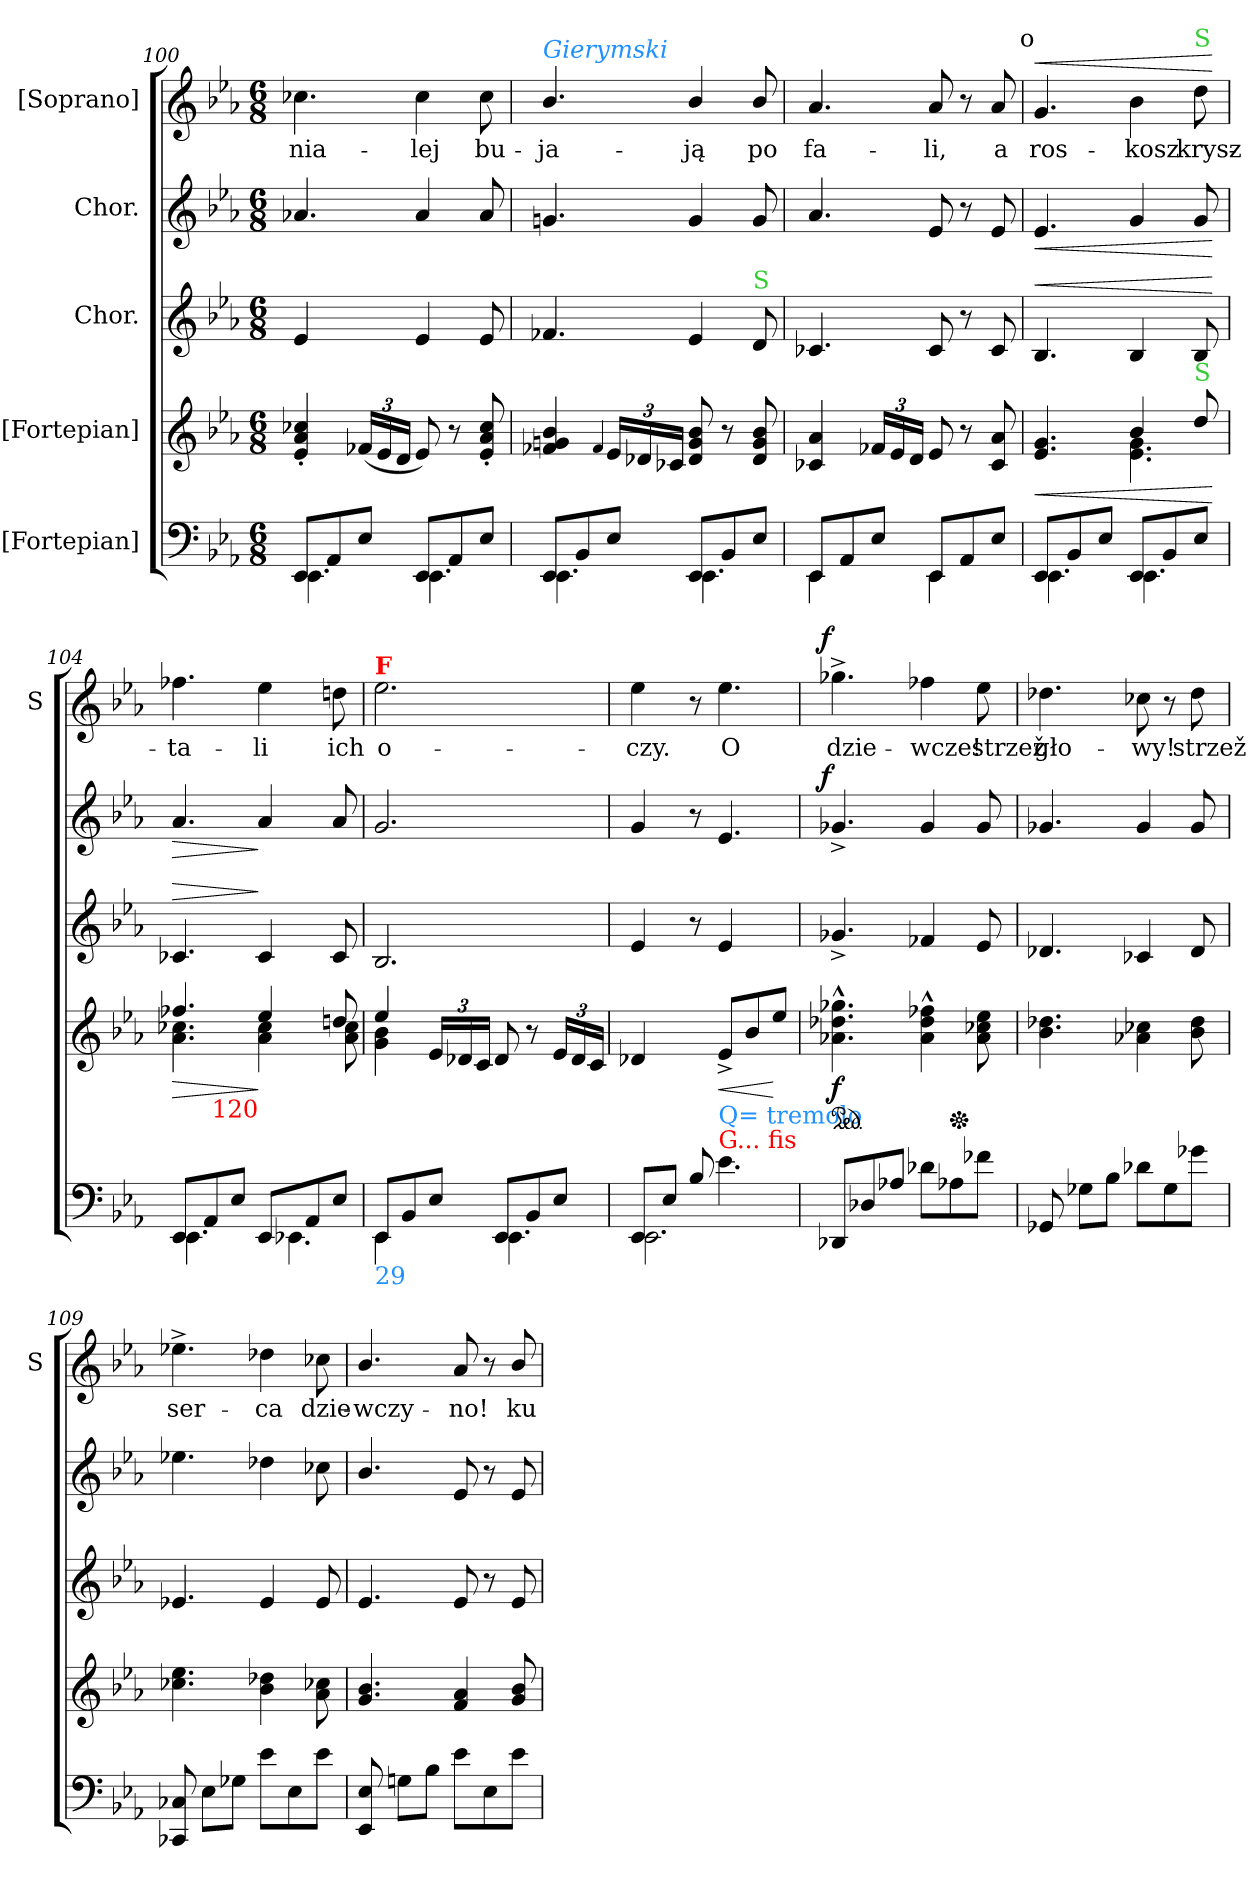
**kern	**kern	**dynam	**kern	**dynam	**kern	**dynam	**kern	**text	**dynam
*part5	*part4	*part4	*part3	*part3	*part2	*part2	*part1	*part1	*part1
*staff5	*staff4	*staff4	*staff3	*staff3	*staff2	*staff2	*staff1	*staff1	*staff1
*I"[Fortepian]	*I"[Fortepian]	*	*I"Chor.	*	*I"Chor.	*	*I"[Soprano]	*	*
*	*	*	*	*	*	*	*I'S	*	*
*clefF4	*clefG2	*	*clefG2	*	*clefG2	*	*clefG2	*	*
*k[b-e-a-]	*k[b-e-a-]	*	*k[b-e-a-]	*	*k[b-e-a-]	*	*k[b-e-a-]	*	*
*M6/8	*M6/8	*	*M6/8	*	*M6/8	*	*M6/8	*	*
=100	=100	=100	=100	=100	=100	=100	=100	=100	=100
*^	*	*	*	*	*	*	*	*	*
!	!	!	!	!LO:N:vis=4	!	!	!	!	!	!
8EE-/L	4.EE-\	4e-'/ 4a-'/ 4cc-X'/	.	4.e-/	.	4.a-X/	.	4.cc-X\	-nia-	.
8AA-/	.	.	.	.	.	.	.	.	.	.
8E-/J	.	(24f-X/LL	.	.	.	.	.	.	.	.
.	.	24e-/	.	.	.	.	.	.	.	.
.	.	24d/JJ	.	.	.	.	.	.	.	.
8EE-/L	4.EE-\	8e-/)	.	4e-/	.	4a-/	.	4cc-\	-lej	.
8AA-/	.	8r	.	.	.	.	.	.	.	.
8E-/J	.	8e-'/ 8a-'/ 8cc-'/	.	8e-/	.	8a-/	.	8cc-\	bu-	.
=101	=101	=101	=101	=101	=101	=101	=101	=101	=101	=101
!	!	!	!	!	!	!	!	!LO:TX:a:i:color=dodgerblue:t=Gierymski	!	!
8EE-/L	4.EE-\	4f-X/ 4gn/ 4b-/	.	4.f-X/	.	4.gn/	.	4.b-/	-ja-	.
8BB-/	.	.	.	.	.	.	.	.	.	.
.	.	4qqf-/	.	.	.	.	.	.	.	.
8E-/J	.	24e-/LL	.	.	.	.	.	.	.	.
.	.	24d-X/	.	.	.	.	.	.	.	.
.	.	24c-X/JJ	.	.	.	.	.	.	.	.
8EE-/L	4.EE-\	8d-/ 8g/ 8b-/	.	4e-/	.	4g/	.	4b-/	-ją	.
8BB-/	.	8r	.	.	.	.	.	.	.	.
!	!	!	!	!LO:TX:a:color=limegreen:t=S	!	!	!	!	!	!
8E-/J	.	8d-/ 8g/ 8b-/	.	8d/	.	8g/	.	8b-/	po	.
=102	=102	=102	=102	=102	=102	=102	=102	=102	=102	=102
!	!LO:N:vis=4	!	!	!	!	!	!	!	!	!
8EE-/L	4.EE-\	4c-X/ 4a-/	.	4.c-X/	.	4.a-/	.	4.a-/	fa-	.
8AA-/	.	.	.	.	.	.	.	.	.	.
8E-/J	.	24f-X/LL	.	.	.	.	.	.	.	.
.	.	24e-/	.	.	.	.	.	.	.	.
.	.	24d/JJ	.	.	.	.	.	.	.	.
!	!LO:N:vis=4	!	!	!	!	!	!	!	!	!
8EE-/L	4.EE-\	8e-/	.	8c-/	.	8e-/	.	8a-/	-li,	.
8AA-/	.	8r	.	8r	.	8r	.	8r	.	.
8E-/J	.	8c-/ 8a-/	.	8c-/	.	8e-/	.	8a-/	a	.
=103	=103	=103	=103	=103	=103	=103	=103	=103	=103	=103
*	*	*^	*	*	*	*	*	*	*	*
!	!	!	!	!	!	!	!	!	!LO:TX:a:rj:t=o	!	!
!	!	!	!	!LO:HP:b	!	!LO:HP:a	!	!LO:HP:b	!	!	!LO:HP:a
8EE-/L	4.EE-\	4.e-/ 4.g/	4.ryy	<	4.B-/	<	4.e-/	<	4.g/	ros-	<
8BB-/	.	.	.	.	.	.	.	.	.	.	.
8E-/J	.	.	.	.	.	.	.	.	.	.	.
8EE-/L	4.EE-\	4b-/	4.e-\ 4.g\	.	4B-/	.	4g/	.	4b-\	-kosz	.
8BB-/	.	.	.	.	.	.	.	.	.	.	.
!	!	!	!	!	!	!	!	!	!LO:TX:a:color=limegreen:t=S	!	!
!	!	!LO:TX:a:color=limegreen:t=S	!	!	!	!	!	!	!	!	!
8E-/J	.	8dd/	.	.	8B-/	.	8g/	.	8dd\	krysz-	.
*v	*v	*	*	*	*	*	*	*	*	*	*
*	*v	*v	*	*	*	*	*	*	*	*
.	.	[	.	[	.	[	.	.	[
=104	=104	=104	=104	=104	=104	=104	=104	=104	=104
*^	*^	*	*	*	*	*	*	*	*
!	!	!	!	!LO:HP:b	!	!LO:HP:a	!	!LO:HP:b	!	!	!
8EE-/L	4.EE-\	4.ff-X/	4.a-\ 4.cc-X\	>	4.c-X/	>	4.a-/	>	4.ff-X\	-ta-	.
8AA-/	.	.	.	.	.	.	.	.	.	.	.
8E-/J	.	.	.	.	.	.	.	.	.	.	.
!	!	!LO:TX:b:rj:color=red:t=120	!	!	!	!	!	!	!	!	!
8EE-/L	4.EE-X\	4ee-/	4a-\ 4cc-\	]	4c-/	]	4a-/	]	4ee-\	-li	.
8AA-/	.	.	.	.	.	.	.	.	.	.	.
8E-/J	.	8ddn/	8a-\ 8cc-\	.	8c-/	.	8a-/	.	8ddn\	ich	.
=105	=105	=105	=105	=105	=105	=105	=105	=105	=105	=105	=105
!	!	!	!	!	!	!	!	!	!LO:TX:a:B:color=red:t=F	!	!
!LO:TX:b:color=dodgerblue:t=29	!	!	!	!	!	!	!	!	!	!	!
!	!LO:N:vis=4	!	!	!	!	!	!	!	!	!	!
8EE-/L	4.EE-\	4ee-/	4g\ 4b-\	.	2.B-/	.	2.g/	.	2.ee-\	o-	.
8BB-/	.	.	.	.	.	.	.	.	.	.	.
8E-/J	.	24e-/LL	8ryy	.	.	.	.	.	.	.	.
.	.	24d-X/	.	.	.	.	.	.	.	.	.
.	.	24c/JJ	.	.	.	.	.	.	.	.	.
8EE-/L	4.EE-\	8d-/	4ryy	.	.	.	.	.	.	.	.
8BB-/	.	8r	.	.	.	.	.	.	.	.	.
8E-/J	.	24e-/LL	8ryy	.	.	.	.	.	.	.	.
.	.	24d-/	.	.	.	.	.	.	.	.	.
.	.	24c/JJ	.	.	.	.	.	.	.	.	.
*	*	*v	*v	*	*	*	*	*	*	*	*
=106	=106	=106	=106	=106	=106	=106	=106	=106	=106	=106
8EE-/L	2.EE-\	4d-X/	.	4e-/	.	4g/	.	4ee-\	-czy.	.
8E-/J	.	.	.	.	.	.	.	.	.	.
8B-/	.	8ryy	.	8r	.	8r	.	8r	.	.
!LO:TX:a:color=red:t=G... fis	!	!	!	!	!	!	!	!	!	!
!LO:TX:a:color=dodgerblue:t=Q= tremolo	!	!	!	!	!	!	!	!	!	!
!	!	!	!LO:HP:b	!LO:N:vis=4	!	!	!	!	!	!
4.e-\	.	8e-^/L	<	4.e-/	.	4.e-/	.	4.ee-\	O	.
.	.	8b-/	.	.	.	.	.	.	.	.
.	.	8ee-/J	[	.	.	.	.	.	.	.
*v	*v	*	*	*	*	*	*	*	*	*
=107	=107	=107	=107	=107	=107	=107	=107	=107	=107
!	!	!	!	!	!	!LO:DY:a:rj	!	!	!LO:DY:a:rj
*	*ped	*	*	*	*	*	*	*	*
*	*^	*	*	*	*	*	*	*	*
8DD-X/L	4.a-X^^\ 4.dd-X^^\ 4.gg-X^^\	2ryy	f	4.g-X^/	.	4.g-X^/	f	4.gg-X^\	dzie-	f
8D-X/	.	.	.	.	.	.	.	.	.	.
8A-X/J	.	.	.	.	.	.	.	.	.	.
8d-X\L	4a-^^\ 4dd-^^\ 4ff-X^^\	.	.	4f-X/	.	4g-/	.	4ff-X\	-wcze!	.
*	*Xped	*	*	*	*	*	*	*	*	*
8A-X\	.	4ryy	.	.	.	.	.	.	.	.
8f-X\J	8a-\ 8cc-X\ 8ee-\	.	.	8e-/	.	8g-/	.	8ee-\	strzež	.
*	*v	*v	*	*	*	*	*	*	*	*
=108	=108	=108	=108	=108	=108	=108	=108	=108	=108
8GG-X/	4.b-\ 4.dd-X\	.	4.d-X/	.	4.g-X/	.	4.dd-X\	gło-	.
8G-X\L	.	.	.	.	.	.	.	.	.
8B-\J	.	.	.	.	.	.	.	.	.
8d-X\L	4a-X\ 4cc-X\	.	4c-X/	.	4g-/	.	8cc-X\	-wy!	.
8G-\	.	.	.	.	.	.	8r	.	.
8g-X\J	8b-\ 8dd-\	.	8d-/	.	8g-/	.	8dd-\	strzež	.
=109	=109	=109	=109	=109	=109	=109	=109	=109	=109
8CC-X/ 8C-X/	4.cc-X\ 4.ee-\	.	4.e-X/	.	4.ee-X\	.	4.ee-X^\	ser-	.
8E-\L	.	.	.	.	.	.	.	.	.
8G-X\J	.	.	.	.	.	.	.	.	.
8e-\L	4b-\ 4dd-X\	.	4e-/	.	4dd-X\	.	4dd-X\	-ca	.
8E-\	.	.	.	.	.	.	.	.	.
8e-\J	8a-\ 8cc-X\	.	8e-/	.	8cc-X\	.	8cc-X\	dzie-	.
=110	=110	=110	=110	=110	=110	=110	=110	=110	=110
8EE-/ 8E-/	4.g/ 4.b-/	.	4.e-/	.	4.b-/	.	4.b-/	-wczy-	.
8Gn\L	.	.	.	.	.	.	.	.	.
8B-\J	.	.	.	.	.	.	.	.	.
8e-\L	4f/ 4a-/	.	8e-/	.	8e-/	.	8a-/	-no!	.
8E-\	.	.	8r	.	8r	.	8r	.	.
8e-\J	8g/ 8b-/	.	8e-/	.	8e-/	.	8b-/	ku	.
=	=	=	=	=	=	=	=	=	=
*-	*-	*-	*-	*-	*-	*-	*-	*-	*-
